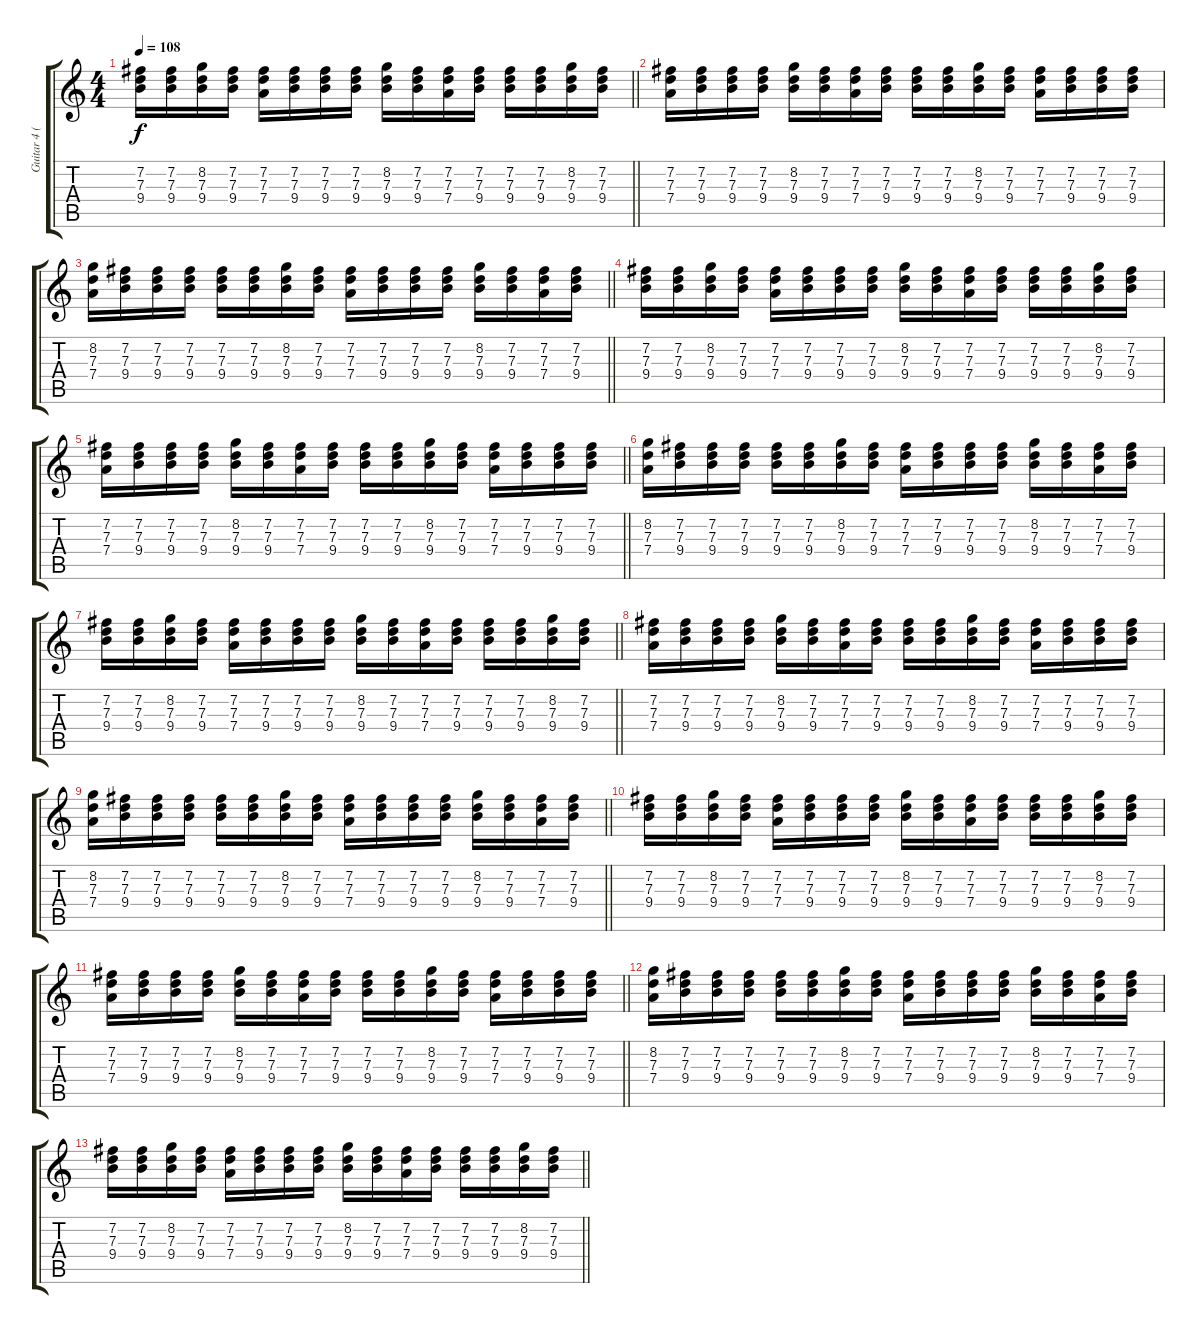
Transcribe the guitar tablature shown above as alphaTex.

\track ("Guitar 4 (Alternate) (Josh Klinghoffer)" "Guitar 4 (") {mute instrument electricguitarjazz}
\staff {score tabs}
\tuning (E4 B3 G3 D3 A2 E2) {hide}
\ts (4 4)
\tempo 108
\clef g2
\barLineRight lightlight
\ks c
(7.2 7.3 9.4).16{dy f} (7.2 7.3 9.4).16 (8.2 7.3 9.4).16 (7.2 7.3 9.4).16 (7.2 7.3 7.4).16 (7.2 7.3 9.4).16 (7.2 7.3 9.4).16 (7.2 7.3 9.4).16 (8.2 7.3 9.4).16 (7.2 7.3 9.4).16 (7.2 7.3 7.4).16 (7.2 7.3 9.4).16 (7.2 7.3 9.4).16 (7.2 7.3 9.4).16 (8.2 7.3 9.4).16 (7.2 7.3 9.4).16 |
(7.2 7.3 7.4).16 (7.2 7.3 9.4).16 (7.2 7.3 9.4).16 (7.2 7.3 9.4).16 (8.2 7.3 9.4).16 (7.2 7.3 9.4).16 (7.2 7.3 7.4).16 (7.2 7.3 9.4).16 (7.2 7.3 9.4).16 (7.2 7.3 9.4).16 (8.2 7.3 9.4).16 (7.2 7.3 9.4).16 (7.2 7.3 7.4).16 (7.2 7.3 9.4).16 (7.2 7.3 9.4).16 (7.2 7.3 9.4).16 |
\barLineRight lightlight
(8.2 7.3 7.4).16 (7.2 7.3 9.4).16 (7.2 7.3 9.4).16 (7.2 7.3 9.4).16 (7.2 7.3 9.4).16 (7.2 7.3 9.4).16 (8.2 7.3 9.4).16 (7.2 7.3 9.4).16 (7.2 7.3 7.4).16 (7.2 7.3 9.4).16 (7.2 7.3 9.4).16 (7.2 7.3 9.4).16 (8.2 7.3 9.4).16 (7.2 7.3 9.4).16 (7.2 7.3 7.4).16 (7.2 7.3 9.4).16 |
(7.2 7.3 9.4).16 (7.2 7.3 9.4).16 (8.2 7.3 9.4).16 (7.2 7.3 9.4).16 (7.2 7.3 7.4).16 (7.2 7.3 9.4).16 (7.2 7.3 9.4).16 (7.2 7.3 9.4).16 (8.2 7.3 9.4).16 (7.2 7.3 9.4).16 (7.2 7.3 7.4).16 (7.2 7.3 9.4).16 (7.2 7.3 9.4).16 (7.2 7.3 9.4).16 (8.2 7.3 9.4).16 (7.2 7.3 9.4).16 |
\barLineRight lightlight
(7.2 7.3 7.4).16 (7.2 7.3 9.4).16 (7.2 7.3 9.4).16 (7.2 7.3 9.4).16 (8.2 7.3 9.4).16 (7.2 7.3 9.4).16 (7.2 7.3 7.4).16 (7.2 7.3 9.4).16 (7.2 7.3 9.4).16 (7.2 7.3 9.4).16 (8.2 7.3 9.4).16 (7.2 7.3 9.4).16 (7.2 7.3 7.4).16 (7.2 7.3 9.4).16 (7.2 7.3 9.4).16 (7.2 7.3 9.4).16 |
(8.2 7.3 7.4).16 (7.2 7.3 9.4).16 (7.2 7.3 9.4).16 (7.2 7.3 9.4).16 (7.2 7.3 9.4).16 (7.2 7.3 9.4).16 (8.2 7.3 9.4).16 (7.2 7.3 9.4).16 (7.2 7.3 7.4).16 (7.2 7.3 9.4).16 (7.2 7.3 9.4).16 (7.2 7.3 9.4).16 (8.2 7.3 9.4).16 (7.2 7.3 9.4).16 (7.2 7.3 7.4).16 (7.2 7.3 9.4).16 |
\barLineRight lightlight
(7.2 7.3 9.4).16 (7.2 7.3 9.4).16 (8.2 7.3 9.4).16 (7.2 7.3 9.4).16 (7.2 7.3 7.4).16 (7.2 7.3 9.4).16 (7.2 7.3 9.4).16 (7.2 7.3 9.4).16 (8.2 7.3 9.4).16 (7.2 7.3 9.4).16 (7.2 7.3 7.4).16 (7.2 7.3 9.4).16 (7.2 7.3 9.4).16 (7.2 7.3 9.4).16 (8.2 7.3 9.4).16 (7.2 7.3 9.4).16 |
(7.2 7.3 7.4).16 (7.2 7.3 9.4).16 (7.2 7.3 9.4).16 (7.2 7.3 9.4).16 (8.2 7.3 9.4).16 (7.2 7.3 9.4).16 (7.2 7.3 7.4).16 (7.2 7.3 9.4).16 (7.2 7.3 9.4).16 (7.2 7.3 9.4).16 (8.2 7.3 9.4).16 (7.2 7.3 9.4).16 (7.2 7.3 7.4).16 (7.2 7.3 9.4).16 (7.2 7.3 9.4).16 (7.2 7.3 9.4).16 |
\barLineRight lightlight
(8.2 7.3 7.4).16 (7.2 7.3 9.4).16 (7.2 7.3 9.4).16 (7.2 7.3 9.4).16 (7.2 7.3 9.4).16 (7.2 7.3 9.4).16 (8.2 7.3 9.4).16 (7.2 7.3 9.4).16 (7.2 7.3 7.4).16 (7.2 7.3 9.4).16 (7.2 7.3 9.4).16 (7.2 7.3 9.4).16 (8.2 7.3 9.4).16 (7.2 7.3 9.4).16 (7.2 7.3 7.4).16 (7.2 7.3 9.4).16 |
(7.2 7.3 9.4).16 (7.2 7.3 9.4).16 (8.2 7.3 9.4).16 (7.2 7.3 9.4).16 (7.2 7.3 7.4).16 (7.2 7.3 9.4).16 (7.2 7.3 9.4).16 (7.2 7.3 9.4).16 (8.2 7.3 9.4).16 (7.2 7.3 9.4).16 (7.2 7.3 7.4).16 (7.2 7.3 9.4).16 (7.2 7.3 9.4).16 (7.2 7.3 9.4).16 (8.2 7.3 9.4).16 (7.2 7.3 9.4).16 |
\barLineRight lightlight
(7.2 7.3 7.4).16 (7.2 7.3 9.4).16 (7.2 7.3 9.4).16 (7.2 7.3 9.4).16 (8.2 7.3 9.4).16 (7.2 7.3 9.4).16 (7.2 7.3 7.4).16 (7.2 7.3 9.4).16 (7.2 7.3 9.4).16 (7.2 7.3 9.4).16 (8.2 7.3 9.4).16 (7.2 7.3 9.4).16 (7.2 7.3 7.4).16 (7.2 7.3 9.4).16 (7.2 7.3 9.4).16 (7.2 7.3 9.4).16 |
(8.2 7.3 7.4).16 (7.2 7.3 9.4).16 (7.2 7.3 9.4).16 (7.2 7.3 9.4).16 (7.2 7.3 9.4).16 (7.2 7.3 9.4).16 (8.2 7.3 9.4).16 (7.2 7.3 9.4).16 (7.2 7.3 7.4).16 (7.2 7.3 9.4).16 (7.2 7.3 9.4).16 (7.2 7.3 9.4).16 (8.2 7.3 9.4).16 (7.2 7.3 9.4).16 (7.2 7.3 7.4).16 (7.2 7.3 9.4).16 |
\barLineRight lightlight
(7.2 7.3 9.4).16 (7.2 7.3 9.4).16 (8.2 7.3 9.4).16 (7.2 7.3 9.4).16 (7.2 7.3 7.4).16 (7.2 7.3 9.4).16 (7.2 7.3 9.4).16 (7.2 7.3 9.4).16 (8.2 7.3 9.4).16 (7.2 7.3 9.4).16 (7.2 7.3 7.4).16 (7.2 7.3 9.4).16 (7.2 7.3 9.4).16 (7.2 7.3 9.4).16 (8.2 7.3 9.4).16 (7.2 7.3 9.4).16
